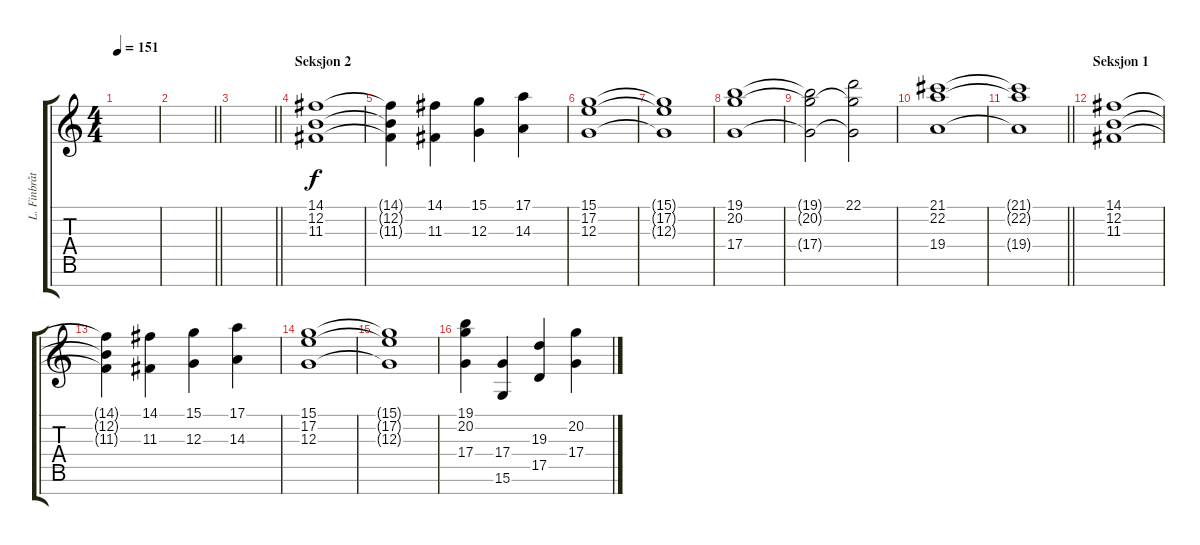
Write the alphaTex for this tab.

\track ("L. Finbråten" "L. Finbråt") {instrument acousticgrandpiano}
\staff {score tabs}
\tuning (E4 B3 G3 D3 A2 E2 B1) {hide}
\ts (4 4)
\tempo 151
\clef g2
\ks c
|
\barLineRight lightlight
|
\section ("" "")
\barLineRight lightlight
|
\section ("" "Seksjon 2")
(14.1 12.2 11.3).1{volume 11} |
(14.1{t} 12.2{t} 11.3{t}).4 (14.1 11.3).4 (15.1 12.3).4 (17.1 14.3).4 |
(15.1 17.2 12.3).1 |
(15.1{t} 17.2{t} 12.3{t}).1 |
(19.1 20.2 17.4).1 |
(19.1{t} 20.2{t} 17.4{t}).2 (22.1 20.2{t} 17.4{t}).2 |
(21.1 22.2 19.4).1 |
\barLineRight lightlight
(21.1{t} 22.2{t} 19.4{t}).1 |
\section ("" "Seksjon 1")
(14.1 12.2 11.3).1 |
(14.1{t} 12.2{t} 11.3{t}).4 (14.1 11.3).4 (15.1 12.3).4 (17.1 14.3).4 |
(15.1 17.2 12.3).1 |
(15.1{t} 17.2{t} 12.3{t}).1 |
(19.1 20.2 17.4).4 (17.4 15.6).4 (19.3 17.5).4 (20.2 17.4).4
